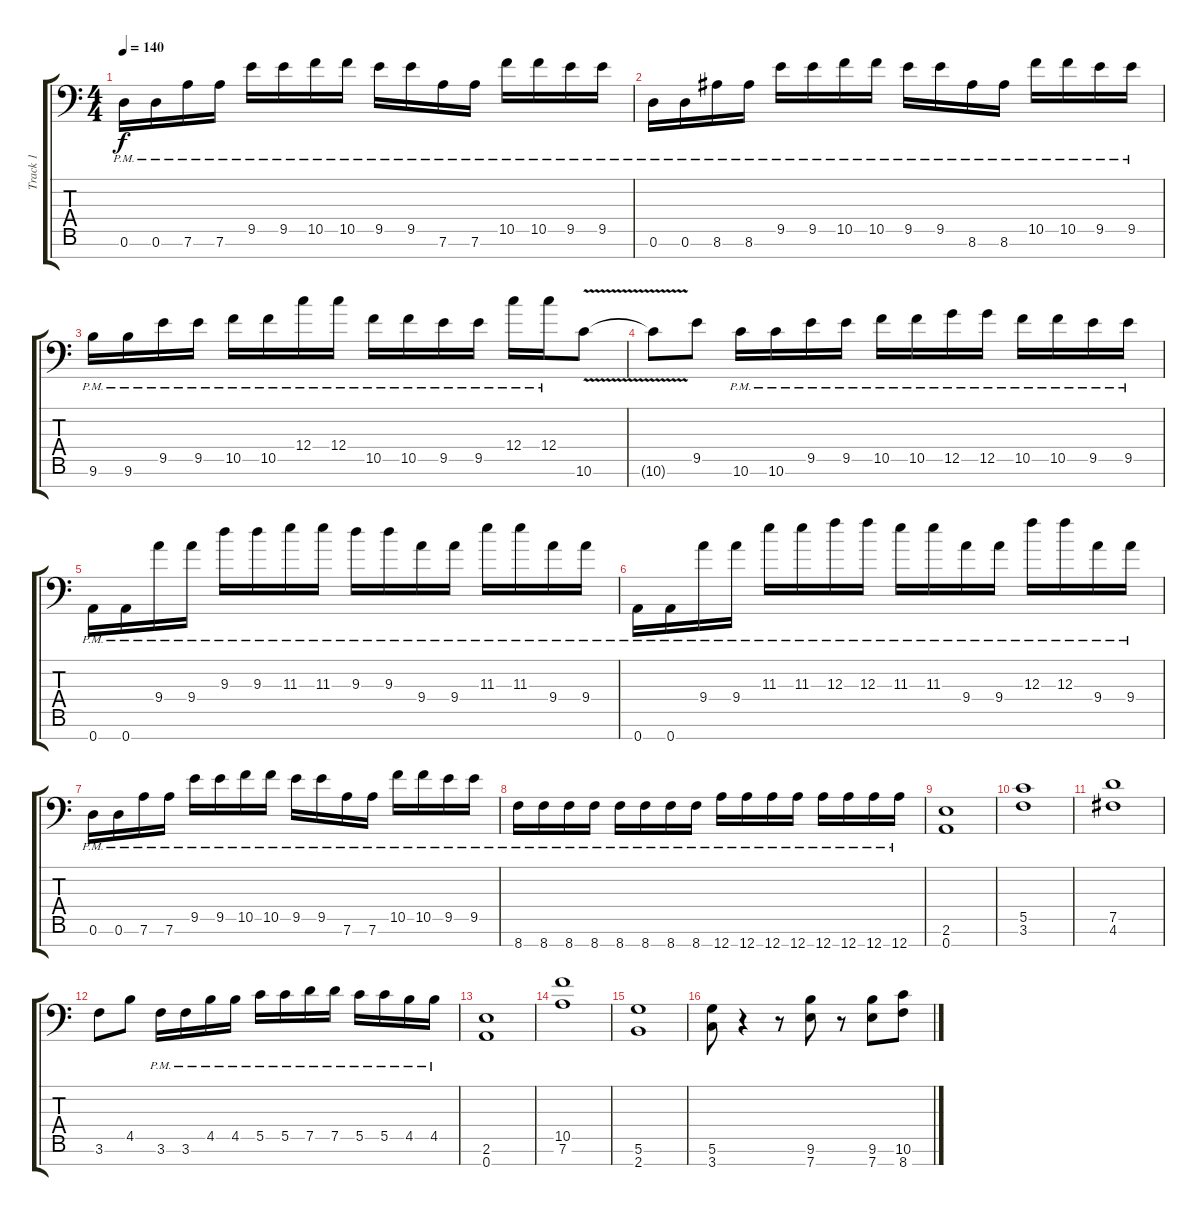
\track ("Track 1" "Track 1") {instrument distortionguitar}
\staff {score tabs}
\tuning (D4 A3 F3 C3 G2 D2 A1) {hide}
\ts (4 4)
\tempo 140
\clef f4
\ks c
0.6{pm}.16{dy f} 0.6{pm}.16 7.6{pm}.16 7.6{pm}.16 9.5{pm}.16 9.5{pm}.16 10.5{pm}.16 10.5{pm}.16 9.5{pm}.16 9.5{pm}.16 7.6{pm}.16 7.6{pm}.16 10.5{pm}.16 10.5{pm}.16 9.5{pm}.16 9.5{pm}.16 |
0.6{pm}.16 0.6{pm}.16 8.6{pm}.16 8.6{pm}.16 9.5{pm}.16 9.5{pm}.16 10.5{pm}.16 10.5{pm}.16 9.5{pm}.16 9.5{pm}.16 8.6{pm}.16 8.6{pm}.16 10.5{pm}.16 10.5{pm}.16 9.5{pm}.16 9.5{pm}.16 |
9.6{pm}.16 9.6{pm}.16 9.5{pm}.16 9.5{pm}.16 10.5{pm}.16 10.5{pm}.16 12.4{pm}.16 12.4{pm}.16 10.5{pm}.16 10.5{pm}.16 9.5{pm}.16 9.5{pm}.16 12.4{pm}.16 12.4{pm}.16 10.6{v}.8 |
10.6{t}.8 9.5.8 10.6{pm}.16 10.6{pm}.16 9.5{pm}.16 9.5{pm}.16 10.5{pm}.16 10.5{pm}.16 12.5{pm}.16 12.5{pm}.16 10.5{pm}.16 10.5{pm}.16 9.5{pm}.16 9.5{pm}.16 |
0.7{pm}.16 0.7{pm}.16 9.4{pm}.16 9.4{pm}.16 9.3{pm}.16 9.3{pm}.16 11.3{pm}.16 11.3{pm}.16 9.3{pm}.16 9.3{pm}.16 9.4{pm}.16 9.4{pm}.16 11.3{pm}.16 11.3{pm}.16 9.4{pm}.16 9.4{pm}.16 |
0.7{pm}.16 0.7{pm}.16 9.4{pm}.16 9.4{pm}.16 11.3{pm}.16 11.3{pm}.16 12.3{pm}.16 12.3{pm}.16 11.3{pm}.16 11.3{pm}.16 9.4{pm}.16 9.4{pm}.16 12.3{pm}.16 12.3{pm}.16 9.4{pm}.16 9.4{pm}.16 |
0.6{pm}.16 0.6{pm}.16 7.6{pm}.16 7.6{pm}.16 9.5{pm}.16 9.5{pm}.16 10.5{pm}.16 10.5{pm}.16 9.5{pm}.16 9.5{pm}.16 7.6{pm}.16 7.6{pm}.16 10.5{pm}.16 10.5{pm}.16 9.5{pm}.16 9.5{pm}.16 |
8.7{pm}.16 8.7{pm}.16 8.7{pm}.16 8.7{pm}.16 8.7{pm}.16 8.7{pm}.16 8.7{pm}.16 8.7{pm}.16 12.7{pm}.16 12.7{pm}.16 12.7{pm}.16 12.7{pm}.16 12.7{pm}.16 12.7{pm}.16 12.7{pm}.16 12.7{pm}.16 |
(2.6 0.7).1 |
(5.5 3.6).1 |
(7.5 4.6).1 |
3.6.8 4.5.8 3.6{pm}.16 3.6{pm}.16 4.5{pm}.16 4.5{pm}.16 5.5{pm}.16 5.5{pm}.16 7.5{pm}.16 7.5{pm}.16 5.5{pm}.16 5.5{pm}.16 4.5{pm}.16 4.5{pm}.16 |
(2.6 0.7).1 |
(10.5 7.6).1 |
(5.6 2.7).1 |
(5.6 3.7).8 r.4 r.8 (9.6 7.7).8 r.8 (9.6 7.7).8 (10.6 8.7).8
